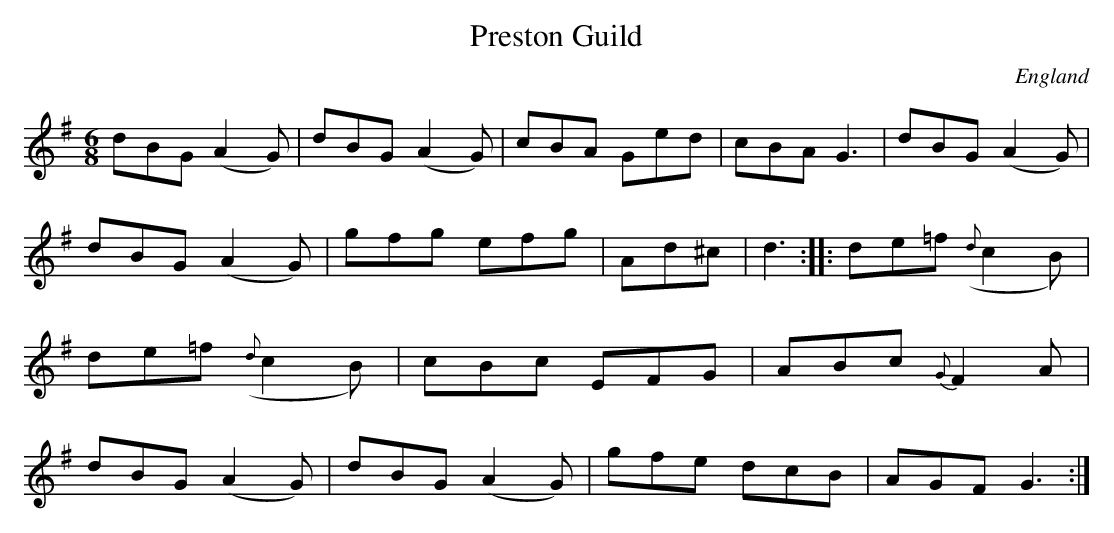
X:1
T:Preston Guild
M:6/8
O:England
K:G major
dBG (A2G)| dBG (A2G)| cBA Ged| cBA G3|\
dBG (A2G)| dBG (A2G)| gfg efg| Ad^c| d3::\
de=f ({d}c2B)| de=f ({d}c2B)| cBc EFG| ABc {G}F2A|\
dBG (A2G)| dBG (A2G)| gfe dcB| AGF G3:|
